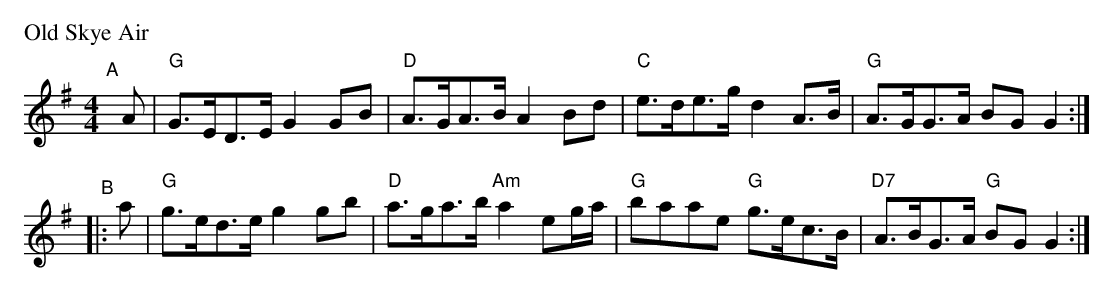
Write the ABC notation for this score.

X:1
P: Old Skye Air
M: 4/4
L: 1/8
K: G
"^A"[|] A | "G"G>ED>E G2GB | "D"A>GA>B A2Bd | "C"e>de>g d2A>B | "G"A>GG>A BGG2 :|
"^B"|:  a | "G"g>ed>e g2gb | "D"a>ga>b "Am"a2eg/a/ | "G"baae "G"g>ec>B | "D7"A>BG>A "G"BGG2 :|
